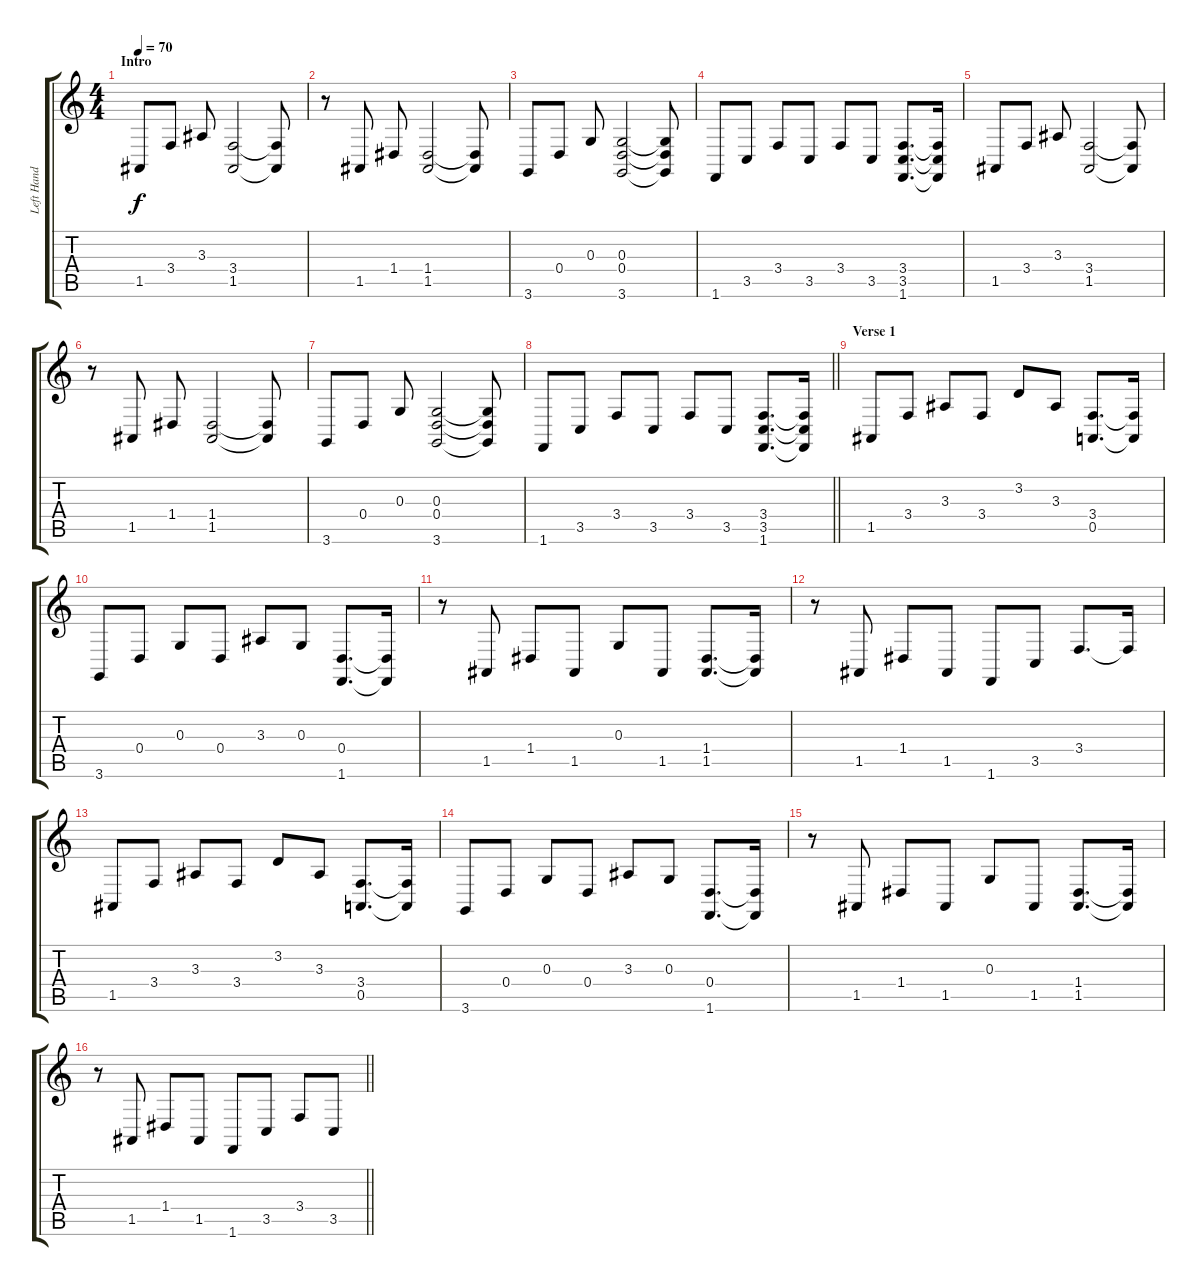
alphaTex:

\track ("Left Hand" "Left Hand") {instrument acousticgrandpiano}
\staff {score tabs}
\tuning (E4 B3 G3 D3 A2 E2) {hide}
\ts (4 4)
\section ("" "Intro")
\tempo 70
\clef g2
\ks c
1.5.8{dy f instrument acousticgrandpiano} 3.4.8 3.3.8 (3.4 1.5).2 (3.4{t} 1.5{t}).8 |
r.8 1.5.8 1.4.8 (1.4 1.5).2 (1.4{t} 1.5{t}).8 |
3.6.8 0.4.8 0.3.8 (0.3 0.4 3.6).2 (0.3{t} 0.4{t} 3.6{t}).8 |
1.6.8 3.5.8 3.4.8 3.5.8 3.4.8 3.5.8 (3.4 3.5 1.6).8{d} (3.4{t} 3.5{t} 1.6{t}).16 |
1.5.8 3.4.8 3.3.8 (3.4 1.5).2 (3.4{t} 1.5{t}).8 |
r.8 1.5.8 1.4.8 (1.4 1.5).2 (1.4{t} 1.5{t}).8 |
3.6.8 0.4.8 0.3.8 (0.3 0.4 3.6).2 (0.3{t} 0.4{t} 3.6{t}).8 |
\barLineRight lightlight
1.6.8 3.5.8 3.4.8 3.5.8 3.4.8 3.5.8 (3.4 3.5 1.6).8{d} (3.4{t} 3.5{t} 1.6{t}).16 |
\section ("" "Verse 1")
1.5.8 3.4.8 3.3.8 3.4.8 3.2.8 3.3.8 (3.4 0.5).8{d} (3.4{t} 0.5{t}).16 |
3.6.8 0.4.8 0.3.8 0.4.8 3.3.8 0.3.8 (0.4 1.6).8{d} (0.4{t} 1.6{t}).16 |
r.8 1.5.8 1.4.8 1.5.8 0.3.8 1.5.8 (1.4 1.5).8{d} (1.4{t} 1.5{t}).16 |
r.8 1.5.8 1.4.8 1.5.8 1.6.8 3.5.8 3.4.8{d} 3.4{t}.16 |
1.5.8 3.4.8 3.3.8 3.4.8 3.2.8 3.3.8 (3.4 0.5).8{d} (3.4{t} 0.5{t}).16 |
3.6.8 0.4.8 0.3.8 0.4.8 3.3.8 0.3.8 (0.4 1.6).8{d} (0.4{t} 1.6{t}).16 |
r.8 1.5.8 1.4.8 1.5.8 0.3.8 1.5.8 (1.4 1.5).8{d} (1.4{t} 1.5{t}).16 |
\barLineRight lightlight
r.8 1.5.8 1.4.8 1.5.8 1.6.8 3.5.8 3.4.8 3.5.8
